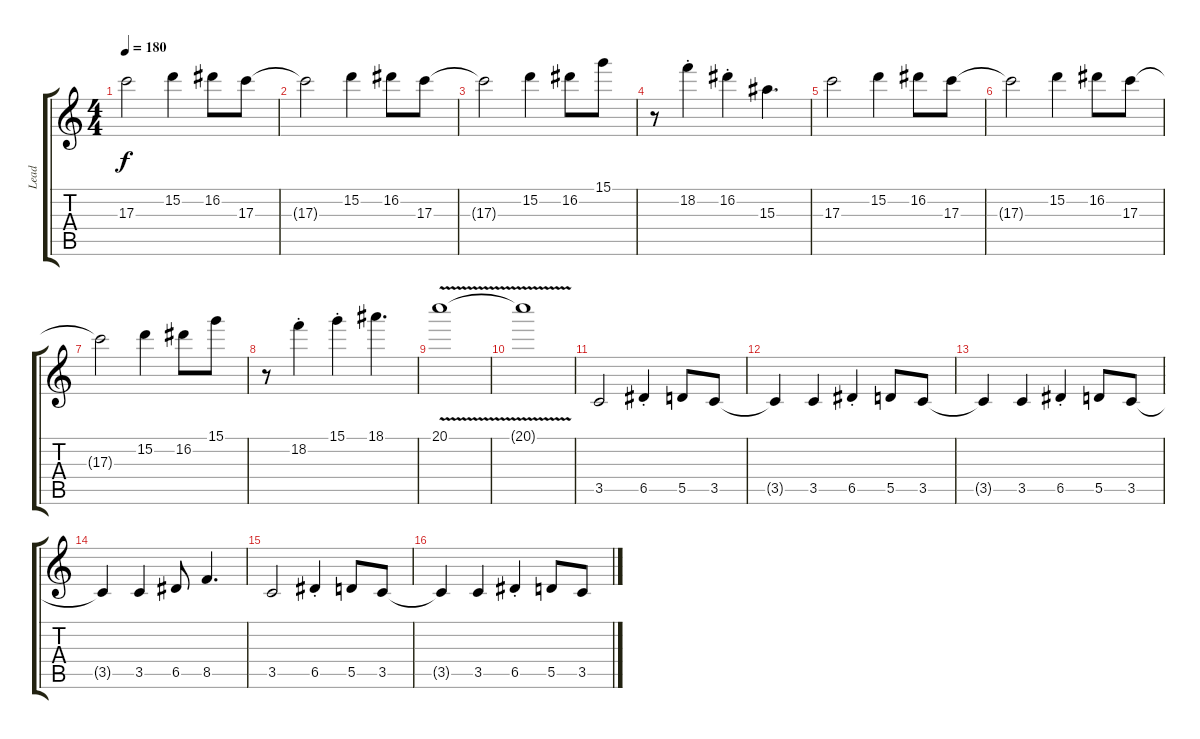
\track ("Lead" "Lead") {instrument lead2sawtooth}
\staff {score tabs}
\tuning (E5 B4 G4 D4 A3 E3) {hide}
\ts (4 4)
\tempo 180
\clef g2
\ks c
17.3.2{dy f} 15.2.4 16.2.8 17.3.8 |
17.3{t}.2 15.2.4 16.2.8 17.3.8 |
17.3{t}.2 15.2.4 16.2.8 15.1.8 |
r.8 18.2{st}.4 16.2{st}.4 15.3.4{d} |
17.3.2 15.2.4 16.2.8 17.3.8 |
17.3{t}.2 15.2.4 16.2.8 17.3.8 |
17.3{t}.2 15.2.4 16.2.8 15.1.8 |
r.8 18.2{st}.4 15.1{st}.4 18.1.4{d} |
20.1{v}.1 |
20.1{t}.1 |
3.5.2 6.5{st}.4 5.5.8 3.5.8 |
3.5{t}.4 3.5.4 6.5{st}.4 5.5.8 3.5.8 |
3.5{t}.4 3.5.4 6.5{st}.4 5.5.8 3.5.8 |
3.5{t}.4 3.5.4 6.5.8 8.5.4{d} |
3.5.2 6.5{st}.4 5.5.8 3.5.8 |
3.5{t}.4 3.5.4 6.5{st}.4 5.5.8 3.5.8
